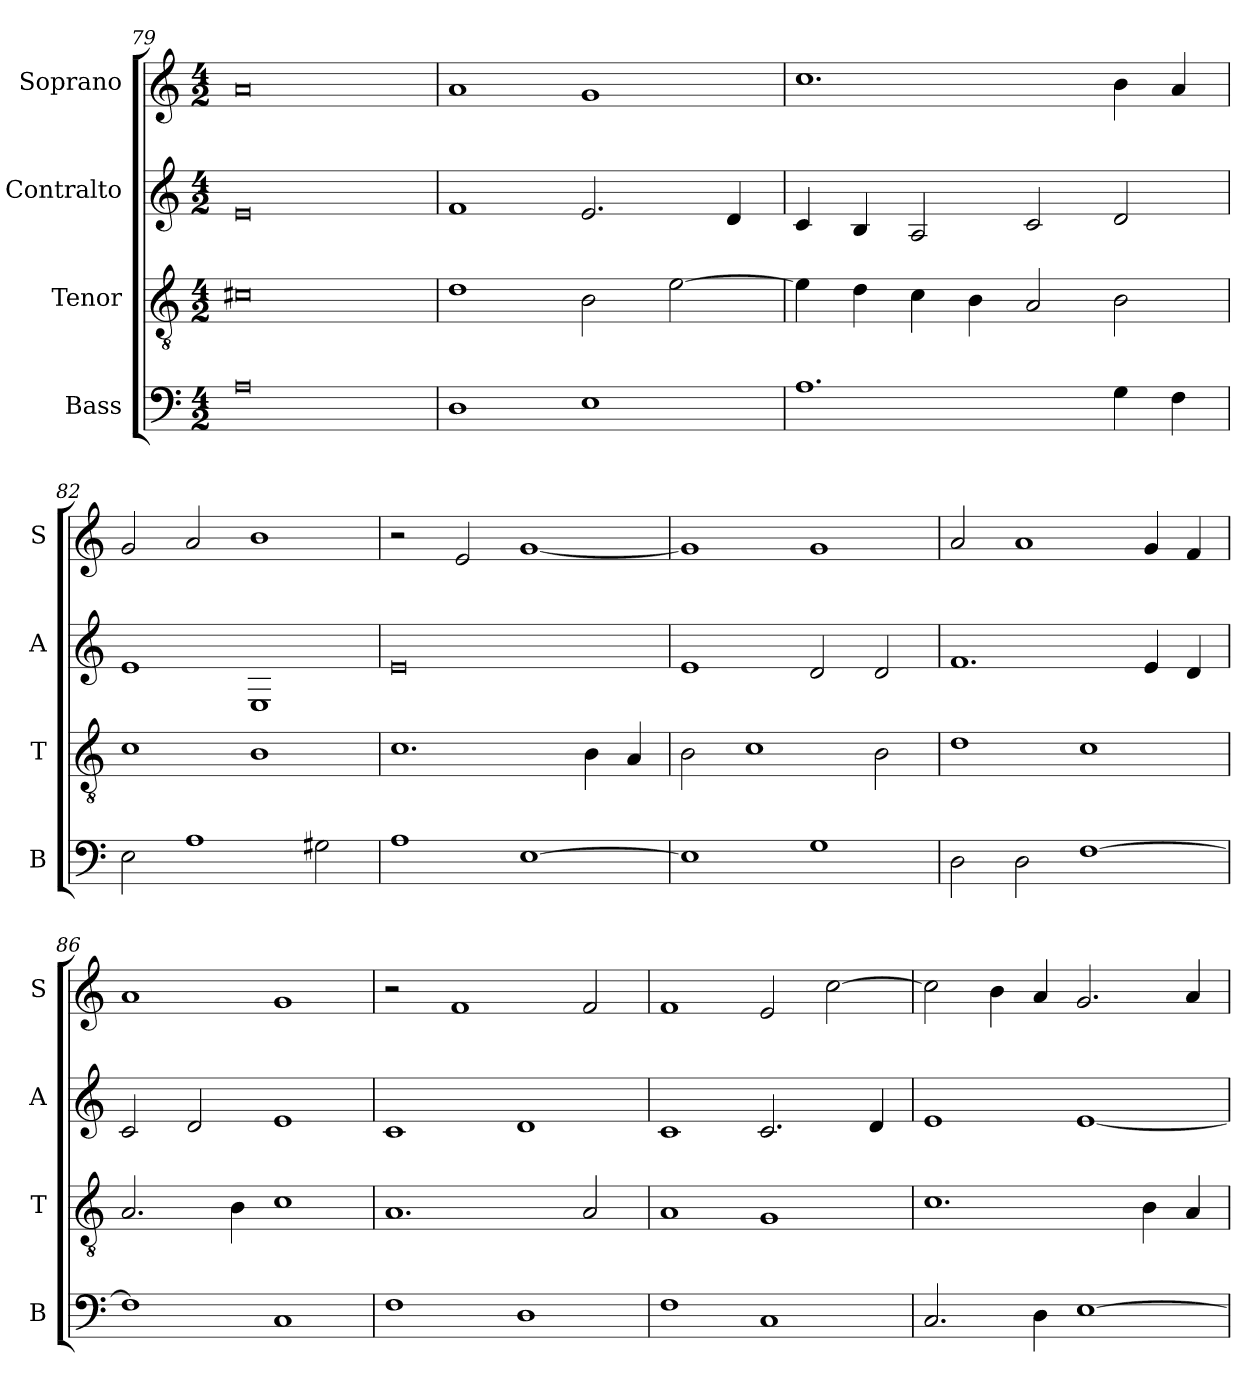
**kern	**kern	**kern	**kern
*part4	*part3	*part2	*part1
*staff4	*staff3	*staff2	*staff1
*I"Bass	*I"Tenor	*I"Contralto	*I"Soprano
*I'B	*I'T	*I'A	*I'S
*clefF4	*clefGv2	*clefG2	*clefG2
*k[]	*k[]	*k[]	*k[]
*A:aeo	*A:aeo	*A:aeo	*A:aeo
*M4/2	*M4/2	*M4/2	*M4/2
=79	=79	=79	=79
0A	0c#X	0e	0a
=80	=80	=80	=80
1D	1d	1f	1a
1E	2B	2.e	1g
.	[2e	.	.
.	.	4d	.
=81	=81	=81	=81
1.A	4e]	4c	1.cc
.	4d	4B	.
.	4c	2A	.
.	4B	.	.
.	2A	2c	.
4G	2B	2d	4b
4F	.	.	4a
=82	=82	=82	=82
2E	1c	1e	2g
1A	.	.	2a
.	1B	1E	1b
2G#X	.	.	.
=83	=83	=83	=83
1A	1.c	0e	2r
.	.	.	2e
[1E	.	.	[1g
.	4B	.	.
.	4A	.	.
=84	=84	=84	=84
1E]	2B	1e	1g]
.	1c	.	.
1G	.	2d	1g
.	2B	2d	.
=85	=85	=85	=85
2D	1d	1.f	2a
2D	.	.	1a
[1F	1c	.	.
.	.	4e	4g
.	.	4d	4f
=86	=86	=86	=86
1F]	2.A	2c	1a
.	.	2d	.
.	4B	.	.
1C	1c	1e	1g
=87	=87	=87	=87
1F	1.A	1c	2r
.	.	.	1f
1D	.	1d	.
.	2A	.	2f
=88	=88	=88	=88
1F	1A	1c	1f
1C	1G	2.c	2e
.	.	.	[2cc
.	.	4d	.
=89	=89	=89	=89
2.C	1.c	1e	2cc]
.	.	.	4b
4D	.	.	4a
[1E	.	[1e	2.g
.	4B	.	.
.	4A	.	4a
=	=	=	=
*-	*-	*-	*-
